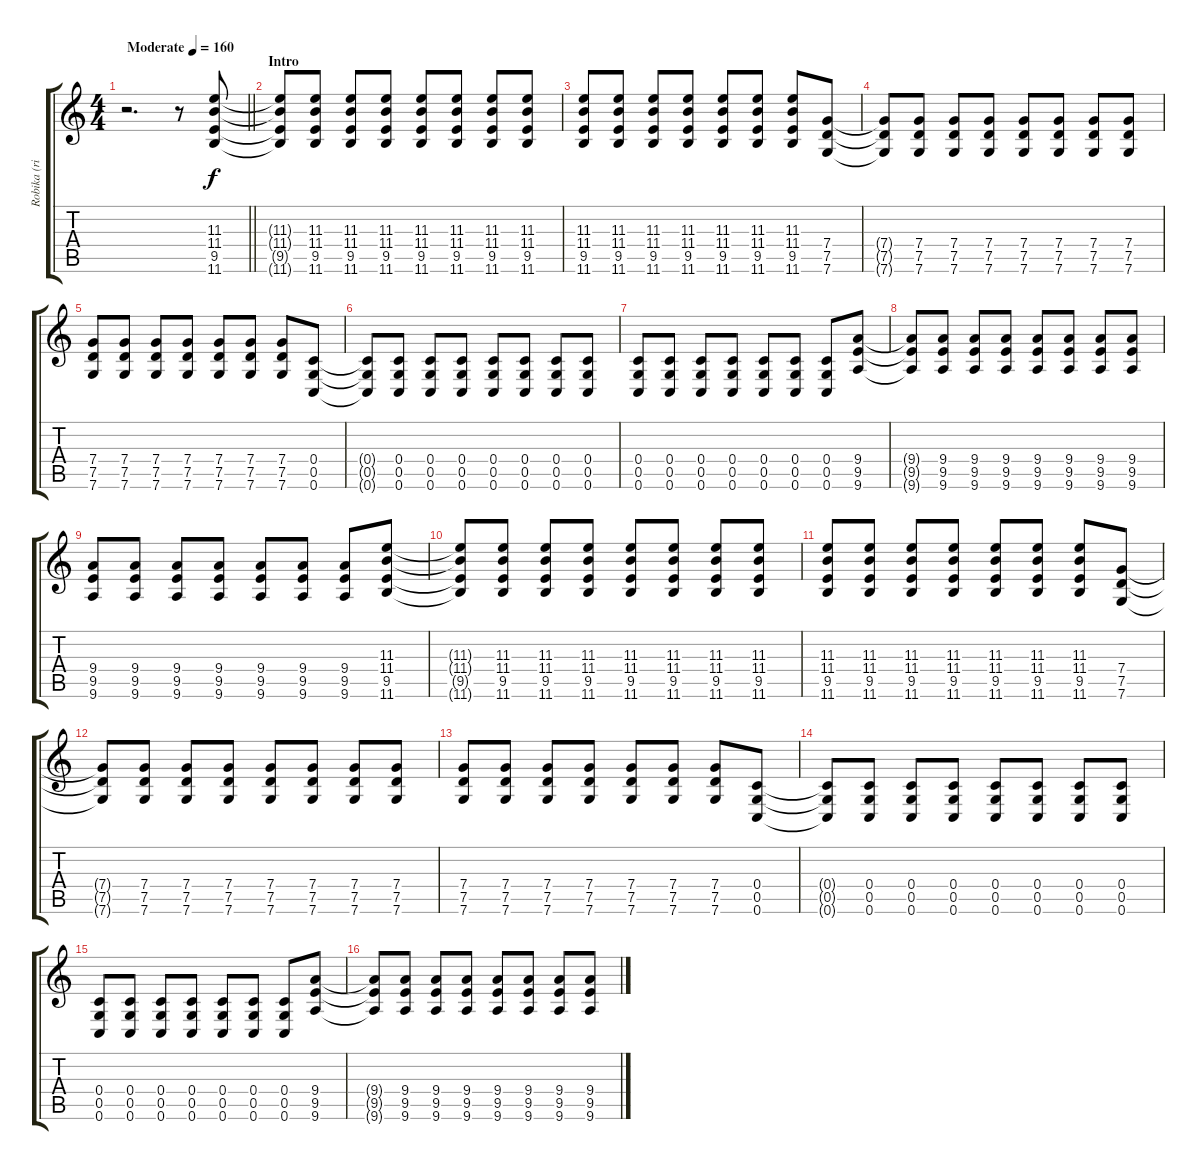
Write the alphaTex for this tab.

\track ("Robika (ritmusg.)" "Robika (ri") {instrument distortionguitar}
\staff {score tabs}
\tuning (D4 A3 F3 C3 G2 C2) {hide}
\ts (4 4)
\tempo (160 "Moderate")
\clef g2
\barLineRight lightlight
\ks c
r.2{d dy f instrument distortionguitar} r.8 (11.3 11.4 9.5 11.6).8 |
\section ("" "Intro")
(11.3{t} 11.4{t} 9.5{t} 11.6{t}).8 (11.3 11.4 9.5 11.6).8 (11.3 11.4 9.5 11.6).8 (11.3 11.4 9.5 11.6).8 (11.3 11.4 9.5 11.6).8 (11.3 11.4 9.5 11.6).8 (11.3 11.4 9.5 11.6).8 (11.3 11.4 9.5 11.6).8 |
(11.3 11.4 9.5 11.6).8 (11.3 11.4 9.5 11.6).8 (11.3 11.4 9.5 11.6).8 (11.3 11.4 9.5 11.6).8 (11.3 11.4 9.5 11.6).8 (11.3 11.4 9.5 11.6).8 (11.3 11.4 9.5 11.6).8 (7.4 7.5 7.6).8 |
(7.4{t} 7.5{t} 7.6{t}).8 (7.4 7.5 7.6).8 (7.4 7.5 7.6).8 (7.4 7.5 7.6).8 (7.4 7.5 7.6).8 (7.4 7.5 7.6).8 (7.4 7.5 7.6).8 (7.4 7.5 7.6).8 |
(7.4 7.5 7.6).8 (7.4 7.5 7.6).8 (7.4 7.5 7.6).8 (7.4 7.5 7.6).8 (7.4 7.5 7.6).8 (7.4 7.5 7.6).8 (7.4 7.5 7.6).8 (0.4 0.5 0.6).8 |
(0.4{t} 0.5{t} 0.6{t}).8 (0.4 0.5 0.6).8 (0.4 0.5 0.6).8 (0.4 0.5 0.6).8 (0.4 0.5 0.6).8 (0.4 0.5 0.6).8 (0.4 0.5 0.6).8 (0.4 0.5 0.6).8 |
(0.4 0.5 0.6).8 (0.4 0.5 0.6).8 (0.4 0.5 0.6).8 (0.4 0.5 0.6).8 (0.4 0.5 0.6).8 (0.4 0.5 0.6).8 (0.4 0.5 0.6).8 (9.4 9.5 9.6).8 |
(9.4{t} 9.5{t} 9.6{t}).8 (9.4 9.5 9.6).8 (9.4 9.5 9.6).8 (9.4 9.5 9.6).8 (9.4 9.5 9.6).8 (9.4 9.5 9.6).8 (9.4 9.5 9.6).8 (9.4 9.5 9.6).8 |
(9.4 9.5 9.6).8 (9.4 9.5 9.6).8 (9.4 9.5 9.6).8 (9.4 9.5 9.6).8 (9.4 9.5 9.6).8 (9.4 9.5 9.6).8 (9.4 9.5 9.6).8 (11.3 11.4 9.5 11.6).8 |
(11.3{t} 11.4{t} 9.5{t} 11.6{t}).8 (11.3 11.4 9.5 11.6).8 (11.3 11.4 9.5 11.6).8 (11.3 11.4 9.5 11.6).8 (11.3 11.4 9.5 11.6).8 (11.3 11.4 9.5 11.6).8 (11.3 11.4 9.5 11.6).8 (11.3 11.4 9.5 11.6).8 |
(11.3 11.4 9.5 11.6).8 (11.3 11.4 9.5 11.6).8 (11.3 11.4 9.5 11.6).8 (11.3 11.4 9.5 11.6).8 (11.3 11.4 9.5 11.6).8 (11.3 11.4 9.5 11.6).8 (11.3 11.4 9.5 11.6).8 (7.4 7.5 7.6).8 |
(7.4{t} 7.5{t} 7.6{t}).8 (7.4 7.5 7.6).8 (7.4 7.5 7.6).8 (7.4 7.5 7.6).8 (7.4 7.5 7.6).8 (7.4 7.5 7.6).8 (7.4 7.5 7.6).8 (7.4 7.5 7.6).8 |
(7.4 7.5 7.6).8 (7.4 7.5 7.6).8 (7.4 7.5 7.6).8 (7.4 7.5 7.6).8 (7.4 7.5 7.6).8 (7.4 7.5 7.6).8 (7.4 7.5 7.6).8 (0.4 0.5 0.6).8 |
(0.4{t} 0.5{t} 0.6{t}).8 (0.4 0.5 0.6).8 (0.4 0.5 0.6).8 (0.4 0.5 0.6).8 (0.4 0.5 0.6).8 (0.4 0.5 0.6).8 (0.4 0.5 0.6).8 (0.4 0.5 0.6).8 |
(0.4 0.5 0.6).8 (0.4 0.5 0.6).8 (0.4 0.5 0.6).8 (0.4 0.5 0.6).8 (0.4 0.5 0.6).8 (0.4 0.5 0.6).8 (0.4 0.5 0.6).8 (9.4 9.5 9.6).8 |
(9.4{t} 9.5{t} 9.6{t}).8 (9.4 9.5 9.6).8 (9.4 9.5 9.6).8 (9.4 9.5 9.6).8 (9.4 9.5 9.6).8 (9.4 9.5 9.6).8 (9.4 9.5 9.6).8 (9.4 9.5 9.6).8
